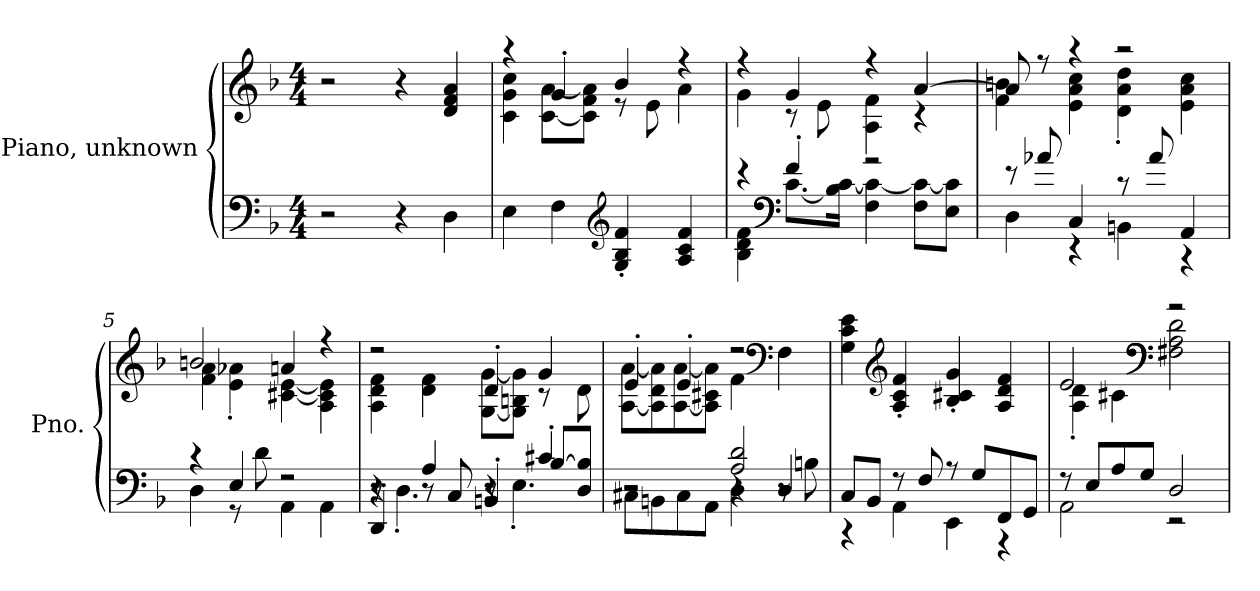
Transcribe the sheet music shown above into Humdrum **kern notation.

**kern	**kern
*part1	*part1
*staff2	*staff1
*I"Piano, unknown	*
*I'Pno.	*
*clefF4	*clefG2
*k[b-]	*k[b-]
*M4/4	*M4/4
*MM120	*MM120
=1	=1
2r	2r
4r	4r
4D\	4d/ 4f/ 4a/
=2	=2
*	*^
4E\	4r	4c\ 4g\ 4cc\
4F\	4g'/	[8c\ [8a\L
.	.	8c\] 8f\ 8a\]J
*clefG2	*	*
4G/' 4B-/' 4f/'	4b-/	8r
.	.	8e\
4A/ 4c/ 4f/	4r	4a\
=3	=3	=3
*^	*	*
4r	4B-\ 4d\ 4f\	4r	4g\
*clefF4	*	*	*
4f'/	[8.c\L	4g/	8r
.	.	.	8e\
.	16B-\ 16c\_Jk	.	.
2r	4F\ 4c\_	4r	4A\ 4f\
.	8F\ 8c\_L	[4a/	4r
.	8E\ 8c\]J	.	.
=4	=4	=4	=4
8r	4D\	8a/]	4f\ 4bn\
8a-X/	.	8r	.
4C/	4r	4r	4e\ 4a\ 4cc\
8r	4BBn\	2r	4d\' 4a\' 4dd\'
8a-/	.	.	.
4AA/	4r	.	4e\ 4a\ 4cc\
=5	=5	=5	=5
4r	4D\	2bn/	4f\ 4a\
4E/	8r	.	4e\' 4a-X\'
.	8d\	.	.
2r	4AA\	4an/	[4c#X\ [4e\
.	4AA\	4r	4A\ 4c#\] 4e\]
!!LO:LB:g=z	!!
=6	=6	=6	=6
*	*^	*	*
4r	8r	4DD'/	2r	4A\ 4d\ 4f\
.	4.D'\	.	.	.
4A/	.	8r	.	4d\ 4f\
.	.	8C/	.	.
4r	8r	4BBn'/	4d'/	[8G\ [8g\L
.	4.E'\	.	.	8G\] 8Bn\ 8g\]J
4c#X'/	.	[8B-/L	4g/	8r
.	.	8D/ 8B-/]J	.	8d\
=7	=7	=7	=7	=7
2r	8C#X\L	2r	4e'/	[8A\ [8a\L
.	8BBn\	.	.	8A\] 8d\ 8a\]
.	8C#\	.	4e'/	[8A\ [8a\
.	8AA\J	.	.	8A\] 8c#X\ 8a\]J
2A/ 2d/	4D\	4r	2r	4f\
*	*	*	*clefF4	*
.	8r	4D/	.	4F\
.	8Bn\	.	.	.
*	*v	*v	*	*
*	*	*v	*v
=8	=8	=8
8C/L	4r	4G\ 4c\ 4e\
8BB-/J	.	.
*	*	*clefG2
8r	4AA\	4A/' 4c/' 4f/'
8F/	.	.
8r	4EE\	4B-/' 4c#X/' 4g/'
8G/L	.	.
8FF/	4r	4A/ 4d/ 4f/
8GG/J	.	.
=9	=9	=9
*	*	*^
8r	2AA\	2e/	4A\' 4d\'
8E/L	.	.	.
8A/	.	.	4c#X\
8G/J	.	.	.
*	*	*clefF4	*
2D/	2r	2r	2F#X\ 2A\ 2d\
*v	*v	*	*
*	*v	*v
=	=
*-	*-
